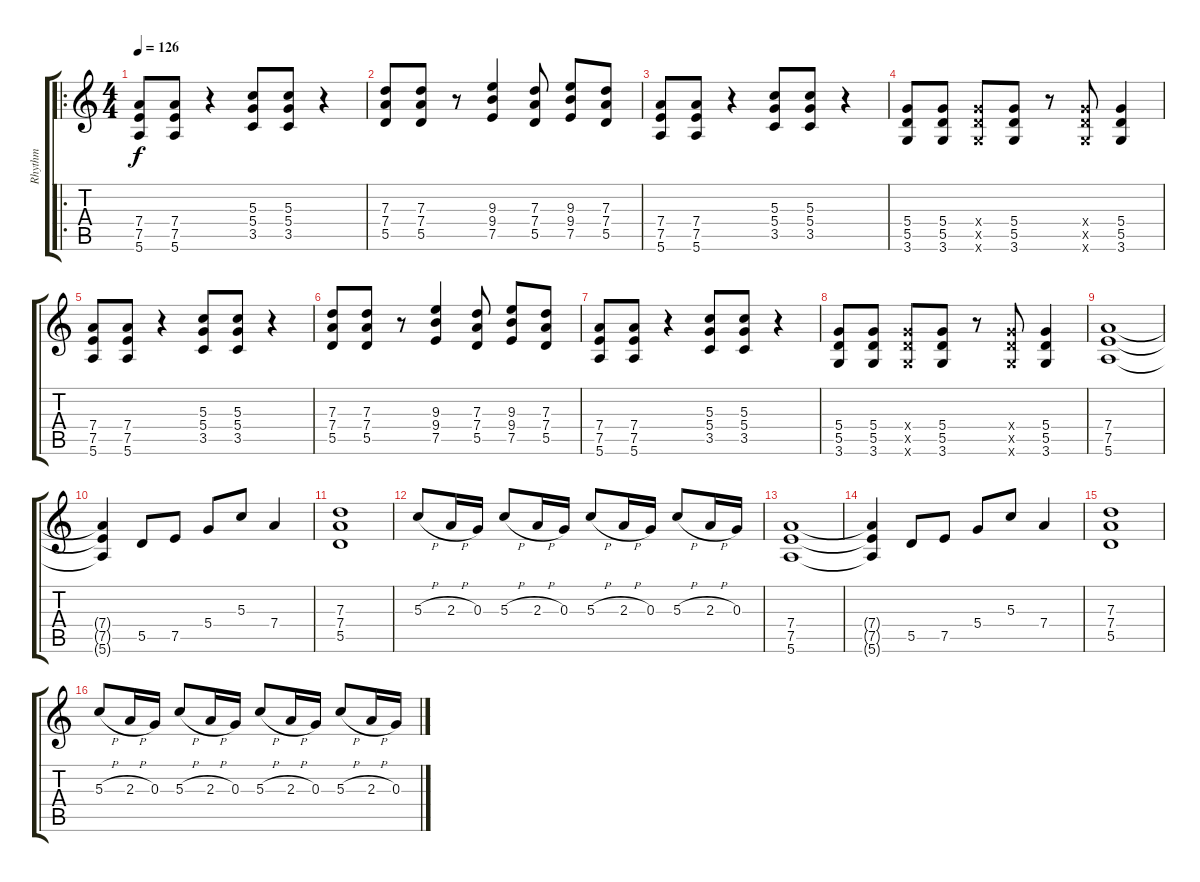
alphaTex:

\track ("Rhythm" "Rhythm") {instrument distortionguitar}
\staff {score tabs}
\tuning (E4 B3 G3 D3 A2 E2) {hide}
\ro
\ts (4 4)
\tempo 126
\clef g2
\ks c
(7.4 7.5 5.6).8{dy f instrument distortionguitar} (7.4 7.5 5.6).8 r.4 (5.3 5.4 3.5).8 (5.3 5.4 3.5).8 r.4 |
(7.3 7.4 5.5).8 (7.3 7.4 5.5).8 r.8 (9.3 9.4 7.5).4 (7.3 7.4 5.5).8 (9.3 9.4 7.5).8 (7.3 7.4 5.5).8 |
(7.4 7.5 5.6).8 (7.4 7.5 5.6).8 r.4 (5.3 5.4 3.5).8 (5.3 5.4 3.5).8 r.4 |
(5.4 5.5 3.6).8 (5.4 5.5 3.6).8 (5.4{x} 5.5{x} 3.6{x}).8 (5.4 5.5 3.6).8 r.8 (5.4{x} 5.5{x} 3.6{x}).8 (5.4 5.5 3.6).4 |
(7.4 7.5 5.6).8 (7.4 7.5 5.6).8 r.4 (5.3 5.4 3.5).8 (5.3 5.4 3.5).8 r.4 |
(7.3 7.4 5.5).8 (7.3 7.4 5.5).8 r.8 (9.3 9.4 7.5).4 (7.3 7.4 5.5).8 (9.3 9.4 7.5).8 (7.3 7.4 5.5).8 |
(7.4 7.5 5.6).8 (7.4 7.5 5.6).8 r.4 (5.3 5.4 3.5).8 (5.3 5.4 3.5).8 r.4 |
(5.4 5.5 3.6).8 (5.4 5.5 3.6).8 (5.4{x} 5.5{x} 3.6{x}).8 (5.4 5.5 3.6).8 r.8 (5.4{x} 5.5{x} 3.6{x}).8 (5.4 5.5 3.6).4 |
(7.4 7.5 5.6).1 |
(7.4{t} 7.5{t} 5.6{t}).4 5.5.8 7.5.8 5.4.8 5.3.8 7.4.4 |
(7.3 7.4 5.5).1 |
5.3{h}.8 2.3{h}.16 0.3.16 5.3{h}.8 2.3{h}.16 0.3.16 5.3{h}.8 2.3{h}.16 0.3.16 5.3{h}.8 2.3{h}.16 0.3.16 |
(7.4 7.5 5.6).1 |
(7.4{t} 7.5{t} 5.6{t}).4 5.5.8 7.5.8 5.4.8 5.3.8 7.4.4 |
(7.3 7.4 5.5).1 |
5.3{h}.8 2.3{h}.16 0.3.16 5.3{h}.8 2.3{h}.16 0.3.16 5.3{h}.8 2.3{h}.16 0.3.16 5.3{h}.8 2.3{h}.16 0.3.16
